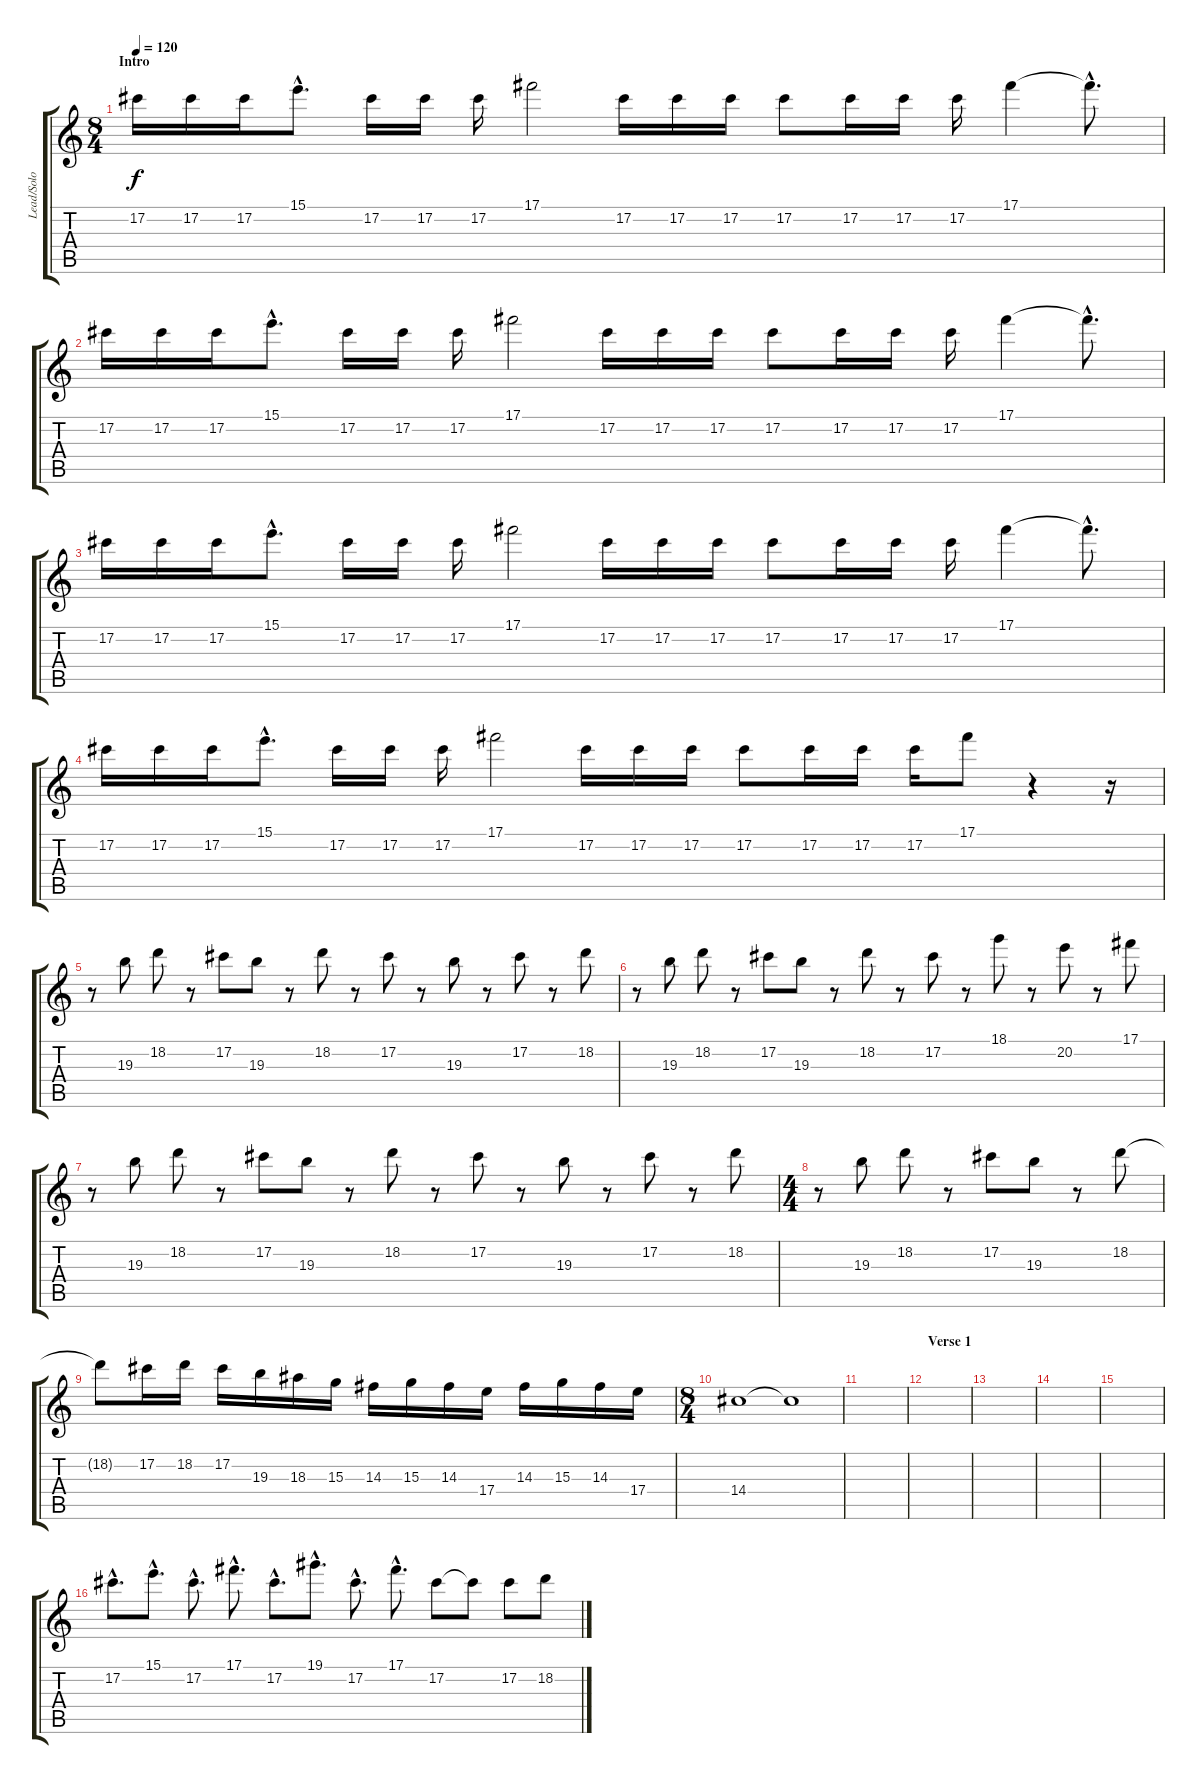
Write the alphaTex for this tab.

\track ("Lead/Solo" "Lead/Solo") {instrument overdrivenguitar}
\staff {score tabs}
\tuning (Db4 Ab3 E3 B2 Gb2 B1) {hide}
\ts (8 4)
\section ("" "Intro")
\tempo 120
\clef g2
\ks c
17.2.16{dy f instrument overdrivenguitar} 17.2.16 17.2.16 15.1{hac}.8{d} 17.2.16 17.2.16 17.2.16 17.1.2 17.2.16 17.2.16 17.2.16 17.2.8 17.2.16 17.2.16 17.2.16 17.1.4 17.1{hac t}.8{d} |
17.2.16 17.2.16 17.2.16 15.1{hac}.8{d} 17.2.16 17.2.16 17.2.16 17.1.2 17.2.16 17.2.16 17.2.16 17.2.8 17.2.16 17.2.16 17.2.16 17.1.4 17.1{hac t}.8{d} |
17.2.16 17.2.16 17.2.16 15.1{hac}.8{d} 17.2.16 17.2.16 17.2.16 17.1.2 17.2.16 17.2.16 17.2.16 17.2.8 17.2.16 17.2.16 17.2.16 17.1.4 17.1{hac t}.8{d} |
17.2.16 17.2.16 17.2.16 15.1{hac}.8{d} 17.2.16 17.2.16 17.2.16 17.1.2 17.2.16 17.2.16 17.2.16 17.2.8 17.2.16 17.2.16 17.2.16 17.1.8 r.4 r.16 |
r.8 19.3.8 18.2.8 r.8 17.2.8 19.3.8 r.8 18.2.8 r.8 17.2.8 r.8 19.3.8 r.8 17.2.8 r.8 18.2.8 |
r.8 19.3.8 18.2.8 r.8 17.2.8 19.3.8 r.8 18.2.8 r.8 17.2.8 r.8 18.1.8 r.8 20.2.8 r.8 17.1.8 |
r.8 19.3.8 18.2.8 r.8 17.2.8 19.3.8 r.8 18.2.8 r.8 17.2.8 r.8 19.3.8 r.8 17.2.8 r.8 18.2.8 |
\ts (4 4)
r.8 19.3.8 18.2.8 r.8 17.2.8 19.3.8 r.8 18.2.8 |
18.2{t}.8 17.2.16 18.2.16 17.2.16 19.3.16 18.3.16 15.3.16 14.3.16 15.3.16 14.3.16 17.4.16 14.3.16 15.3.16 14.3.16 17.4.16 |
\ts (8 4)
14.4.1 14.4{t}.1 |
|
\section ("" "Verse 1")
|
|
|
|
17.2{hac}.8{d} 15.1{hac}.8{d} 17.2{hac}.8{d} 17.1{hac}.8{d} 17.2{hac}.8{d} 19.1{hac}.8{d} 17.2{hac}.8{d} 17.1{hac}.8{d} 17.2.8 17.2{t}.8 17.2.8 18.2.8
